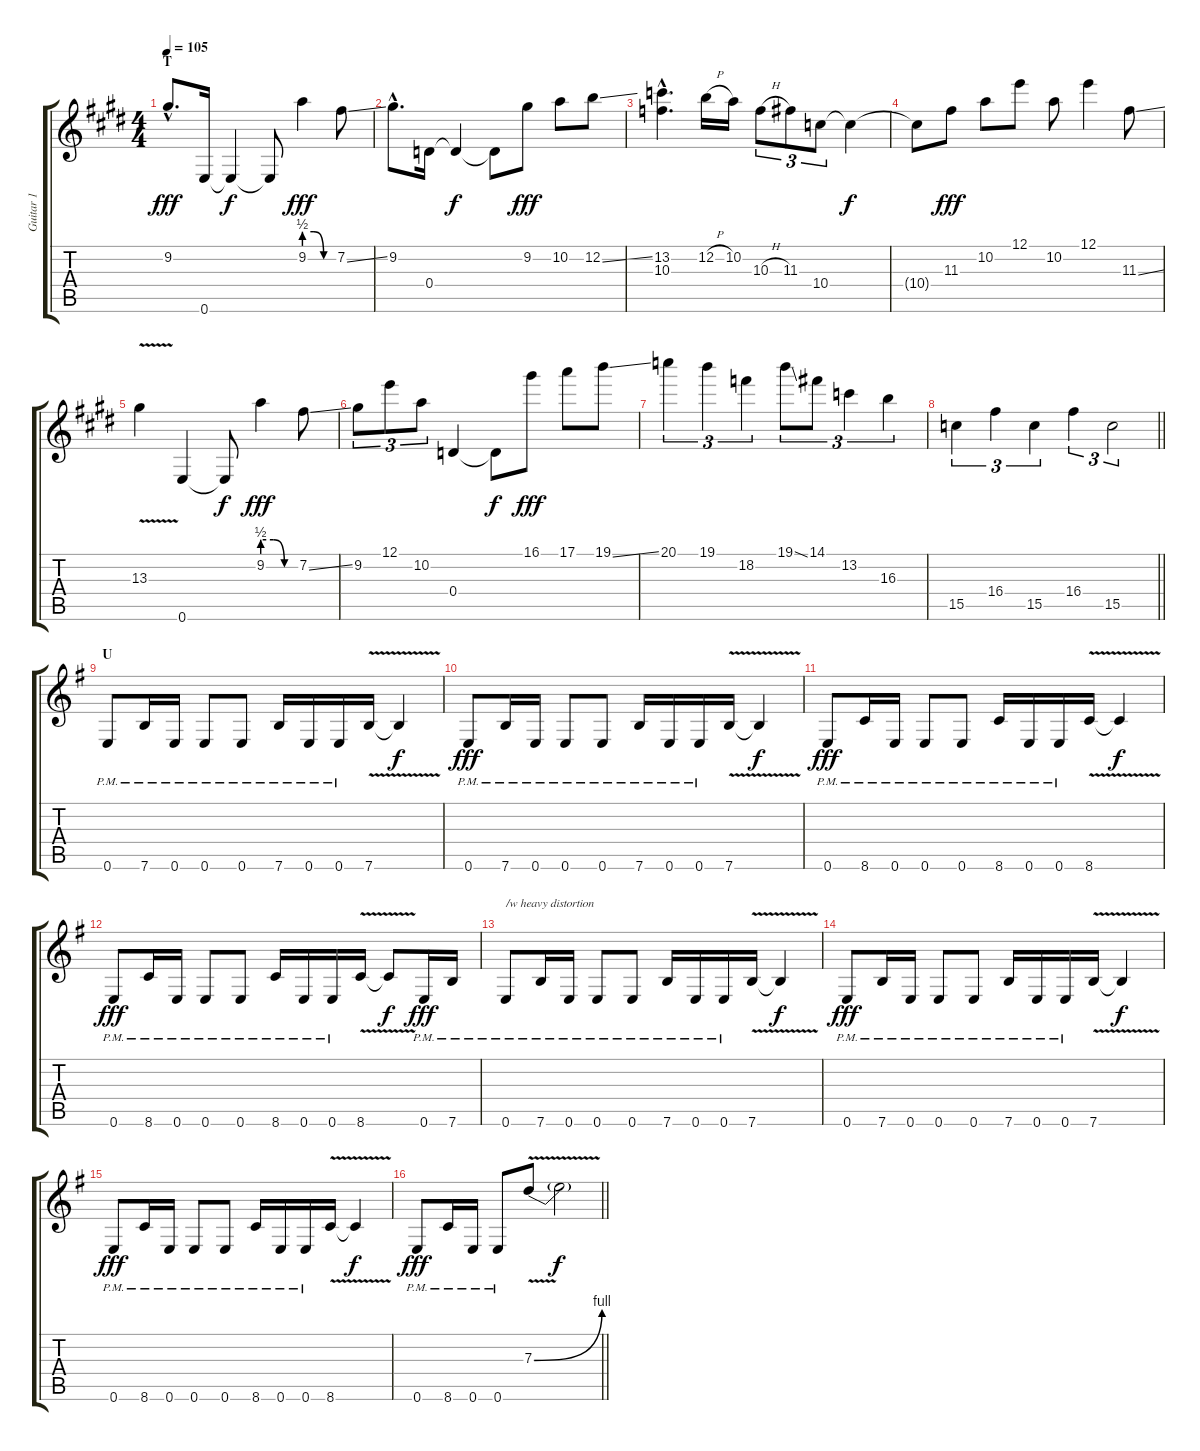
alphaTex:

\track ("Guitar 1" "Guitar 1") {instrument distortionguitar}
\staff {score tabs}
\tuning (E4 B3 G3 D3 A2 E2) {hide}
\ts (4 4)
\section ("" "T")
\tempo 105
\clef g2
\ks e
9.2{hac}.8{d dy fff instrument lead5charang} 0.6.16 0.6{t}.4{dy f} 0.6{t}.8 9.2{be (custom 0 2 20 2 40 0 60 0)}.4{dy fff} 7.2{ss}.8 |
9.2{hac}.8{d} 0.4.16 0.4{t}.4{dy f} 0.4{t}.8 9.2.8{dy fff} 10.2.8 12.2{ss}.8 |
(13.2{hac} 10.3{hac}).4{d} 12.2{h}.16 10.2.16 10.3{h}.8{tu (3 2)} 11.3.8{tu (3 2)} 10.4.8{tu (3 2)} 10.4{t}.4{dy f} |
10.4{t}.8 11.3.8{dy fff} 10.2.8 12.1.8 10.2.8 12.1.4 11.3{ss}.8 |
13.3{v}.4 0.6.4 0.6{t}.8{dy f} 9.2{be (custom 0 2 20 2 40 0 60 0)}.4{dy fff} 7.2{ss}.8 |
9.2.8{tu (3 2)} 12.1.8{tu (3 2)} 10.2.8{tu (3 2)} 0.4.4 0.4{t}.8{dy f} 16.1.8{dy fff} 17.1.8 19.1{ss}.8 |
20.1.4{tu (3 2)} 19.1.4{tu (3 2)} 18.2.4{tu (3 2)} 19.1{ss}.8{tu (3 2)} 14.1.8{tu (3 2)} 13.2.4{tu (3 2)} 16.3.4{tu (3 2)} |
\barLineRight lightlight
15.5.4{tu (3 2)} 16.4.4{tu (3 2)} 15.5.4{tu (3 2)} 16.4.4{tu (3 2)} 15.5.2{tu (3 2)} |
\section ("" "U")
\ks g
0.6{pm}.8 7.6{pm}.16 0.6{pm}.16 0.6{pm}.8 0.6{pm}.8 7.6{pm}.16 0.6{pm}.16 0.6{pm}.16 7.6{v}.16 7.6{t}.4{dy f} |
0.6{pm}.8{dy fff} 7.6{pm}.16 0.6{pm}.16 0.6{pm}.8 0.6{pm}.8 7.6{pm}.16 0.6{pm}.16 0.6{pm}.16 7.6{v}.16 7.6{t}.4{dy f} |
0.6{pm}.8{dy fff} 8.6{pm}.16 0.6{pm}.16 0.6{pm}.8 0.6{pm}.8 8.6{pm}.16 0.6{pm}.16 0.6{pm}.16 8.6{v}.16 8.6{t}.4{dy f} |
0.6{pm}.8{dy fff} 8.6{pm}.16 0.6{pm}.16 0.6{pm}.8 0.6{pm}.8 8.6{pm}.16 0.6{pm}.16 0.6{pm}.16 8.6{v}.16 8.6{t}.8{dy f} 0.6{pm}.16{dy fff} 7.6{pm}.16 |
0.6{pm}.8{txt "/w heavy distortion" instrument distortionguitar} 7.6{pm}.16 0.6{pm}.16 0.6{pm}.8 0.6{pm}.8 7.6{pm}.16 0.6{pm}.16 0.6{pm}.16 7.6{v}.16 7.6{t}.4{dy f} |
0.6{pm}.8{dy fff} 7.6{pm}.16 0.6{pm}.16 0.6{pm}.8 0.6{pm}.8 7.6{pm}.16 0.6{pm}.16 0.6{pm}.16 7.6{v}.16 7.6{t}.4{dy f} |
0.6{pm}.8{dy fff} 8.6{pm}.16 0.6{pm}.16 0.6{pm}.8 0.6{pm}.8 8.6{pm}.16 0.6{pm}.16 0.6{pm}.16 8.6{v}.16 8.6{t}.4{dy f} |
\barLineRight lightlight
0.6{pm}.8{dy fff} 8.6{pm}.16 0.6{pm}.16 0.6{pm}.8 7.3{be (bend 0 0 60 4) v}.8 7.3{t}.2{dy f}
